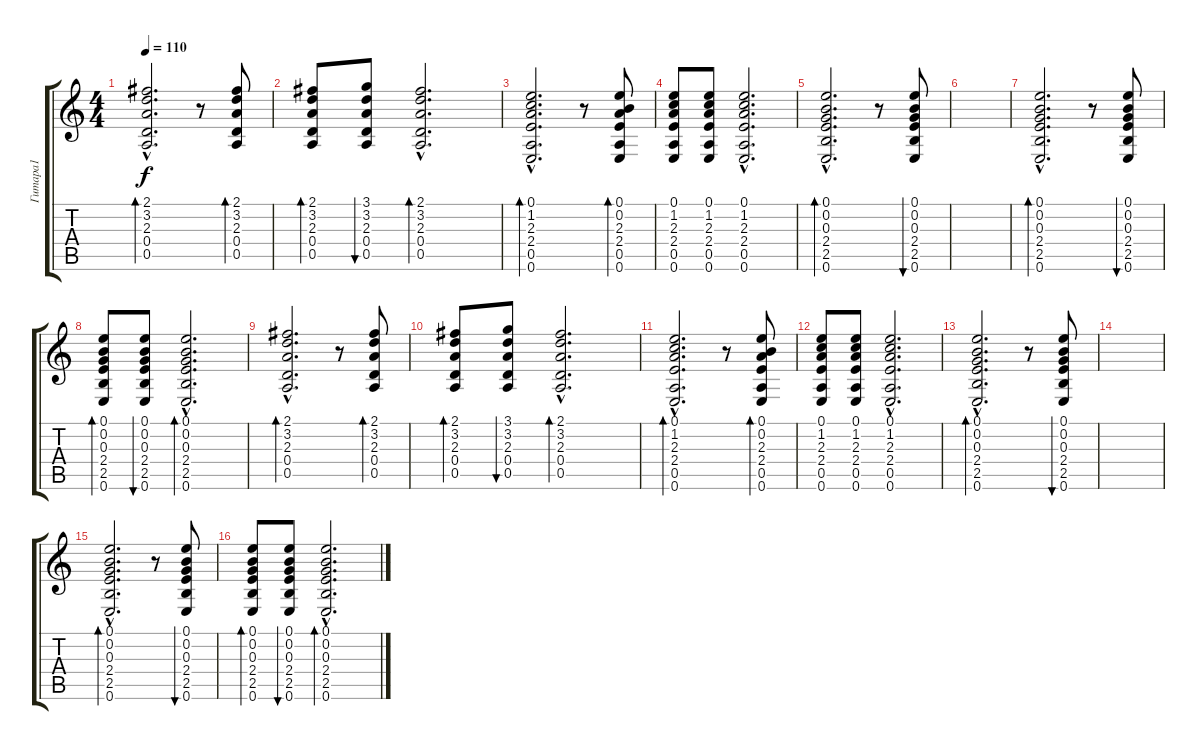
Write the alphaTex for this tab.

\track ("Гитара1" "Гитара1") {instrument acousticguitarnylon}
\staff {score tabs}
\tuning (E4 B3 G3 D3 A2 E2) {hide}
\ts (4 4)
\tempo 110
\clef g2
\ks c
(2.1{hac} 3.2{hac} 2.3{hac} 0.4{hac} 0.5{hac}).2{d bd 120 dy f} r.8 (2.1 3.2 2.3 0.4 0.5).8{bd 30} |
(2.1 3.2 2.3 0.4 0.5).8{bd 30} (3.1 3.2 2.3 0.4 0.5).8{bu 30} (2.1{hac} 3.2{hac} 2.3{hac} 0.4{hac} 0.5{hac}).2{d bd 60} |
(0.1{hac} 1.2{hac} 2.3{hac} 2.4{hac} 0.5{hac} 0.6{hac}).2{d bd 120} r.8 (0.1 0.2 2.3 2.4 0.5 0.6).8{bd 30} |
(0.1 1.2 2.3 2.4 0.5 0.6).8 (0.1 1.2 2.3 2.4 0.5 0.6).8 (0.1{hac} 1.2{hac} 2.3{hac} 2.4{hac} 0.5{hac} 0.6{hac}).2{d} |
(0.1{hac} 0.2{hac} 0.3{hac} 2.4{hac} 2.5{hac} 0.6{hac}).2{d bd 60} r.8 (0.1 0.2 0.3 2.4 2.5 0.6).8{bu 30} |
|
(0.1{hac} 0.2{hac} 0.3{hac} 2.4{hac} 2.5{hac} 0.6{hac}).2{d bd 60} r.8 (0.1 0.2 0.3 2.4 2.5 0.6).8{bu 30} |
(0.1 0.2 0.3 2.4 2.5 0.6).8{bd 30} (0.1 0.2 0.3 2.4 2.5 0.6).8{bu 30} (0.1{hac} 0.2{hac} 0.3{hac} 2.4{hac} 2.5{hac} 0.6{hac}).2{d bd 30} |
(2.1{hac} 3.2{hac} 2.3{hac} 0.4{hac} 0.5{hac}).2{d bd 120} r.8 (2.1 3.2 2.3 0.4 0.5).8{bd 30} |
(2.1 3.2 2.3 0.4 0.5).8{bd 30} (3.1 3.2 2.3 0.4 0.5).8{bu 30} (2.1{hac} 3.2{hac} 2.3{hac} 0.4{hac} 0.5{hac}).2{d bd 60} |
(0.1{hac} 1.2{hac} 2.3{hac} 2.4{hac} 0.5{hac} 0.6{hac}).2{d bd 120} r.8 (0.1 0.2 2.3 2.4 0.5 0.6).8{bd 30} |
(0.1 1.2 2.3 2.4 0.5 0.6).8 (0.1 1.2 2.3 2.4 0.5 0.6).8 (0.1{hac} 1.2{hac} 2.3{hac} 2.4{hac} 0.5{hac} 0.6{hac}).2{d} |
(0.1{hac} 0.2{hac} 0.3{hac} 2.4{hac} 2.5{hac} 0.6{hac}).2{d bd 60} r.8 (0.1 0.2 0.3 2.4 2.5 0.6).8{bu 30} |
|
(0.1{hac} 0.2{hac} 0.3{hac} 2.4{hac} 2.5{hac} 0.6{hac}).2{d bd 60} r.8 (0.1 0.2 0.3 2.4 2.5 0.6).8{bu 30} |
(0.1 0.2 0.3 2.4 2.5 0.6).8{bd 30} (0.1 0.2 0.3 2.4 2.5 0.6).8{bu 30} (0.1{hac} 0.2{hac} 0.3{hac} 2.4{hac} 2.5{hac} 0.6{hac}).2{d bd 30}
